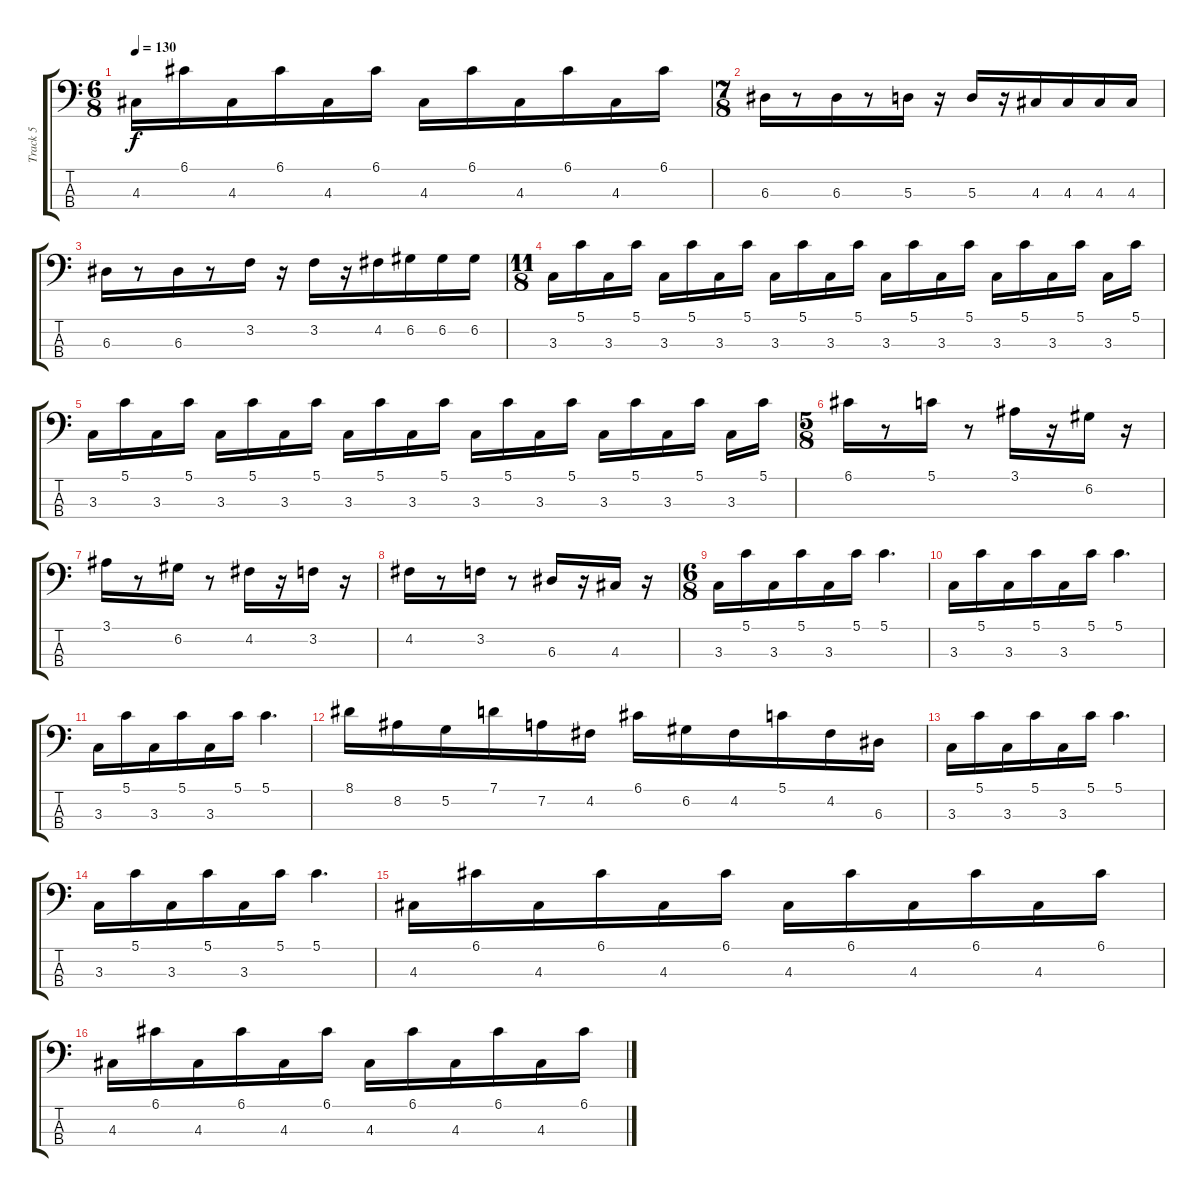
\track ("Track 5" "Track 5") {instrument slapbass1}
\staff {score tabs}
\tuning (G2 D2 A1 E1) {hide}
\ts (6 8)
\tempo 130
\clef f4
\ks c
4.3.16{dy f} 6.1.16 4.3.16 6.1.16 4.3.16 6.1.16 4.3.16 6.1.16 4.3.16 6.1.16 4.3.16 6.1.16 |
\ts (7 8)
6.3.16 r.8 6.3.16 r.8 5.3.16 r.16 5.3.16 r.16 4.3.16 4.3.16 4.3.16 4.3.16 |
6.3.16 r.8 6.3.16 r.8 3.2.16 r.16 3.2.16 r.16 4.2.16 6.2.16 6.2.16 6.2.16 |
\ts (11 8)
3.3.16 5.1.16 3.3.16 5.1.16 3.3.16 5.1.16 3.3.16 5.1.16 3.3.16 5.1.16 3.3.16 5.1.16 3.3.16 5.1.16 3.3.16 5.1.16 3.3.16 5.1.16 3.3.16 5.1.16 3.3.16 5.1.16 |
3.3.16 5.1.16 3.3.16 5.1.16 3.3.16 5.1.16 3.3.16 5.1.16 3.3.16 5.1.16 3.3.16 5.1.16 3.3.16 5.1.16 3.3.16 5.1.16 3.3.16 5.1.16 3.3.16 5.1.16 3.3.16 5.1.16 |
\ts (5 8)
6.1.16 r.8 5.1.16 r.8 3.1.16 r.16 6.2.16 r.16 |
3.1.16 r.8 6.2.16 r.8 4.2.16 r.16 3.2.16 r.16 |
4.2.16 r.8 3.2.16 r.8 6.3.16 r.16 4.3.16 r.16 |
\ts (6 8)
3.3.16 5.1.16 3.3.16 5.1.16 3.3.16 5.1.16 5.1.4{d} |
3.3.16 5.1.16 3.3.16 5.1.16 3.3.16 5.1.16 5.1.4{d} |
3.3.16 5.1.16 3.3.16 5.1.16 3.3.16 5.1.16 5.1.4{d} |
8.1.16 8.2.16 5.2.16 7.1.16 7.2.16 4.2.16 6.1.16 6.2.16 4.2.16 5.1.16 4.2.16 6.3.16 |
3.3.16 5.1.16 3.3.16 5.1.16 3.3.16 5.1.16 5.1.4{d} |
3.3.16 5.1.16 3.3.16 5.1.16 3.3.16 5.1.16 5.1.4{d} |
4.3.16 6.1.16 4.3.16 6.1.16 4.3.16 6.1.16 4.3.16 6.1.16 4.3.16 6.1.16 4.3.16 6.1.16 |
4.3.16 6.1.16 4.3.16 6.1.16 4.3.16 6.1.16 4.3.16 6.1.16 4.3.16 6.1.16 4.3.16 6.1.16
